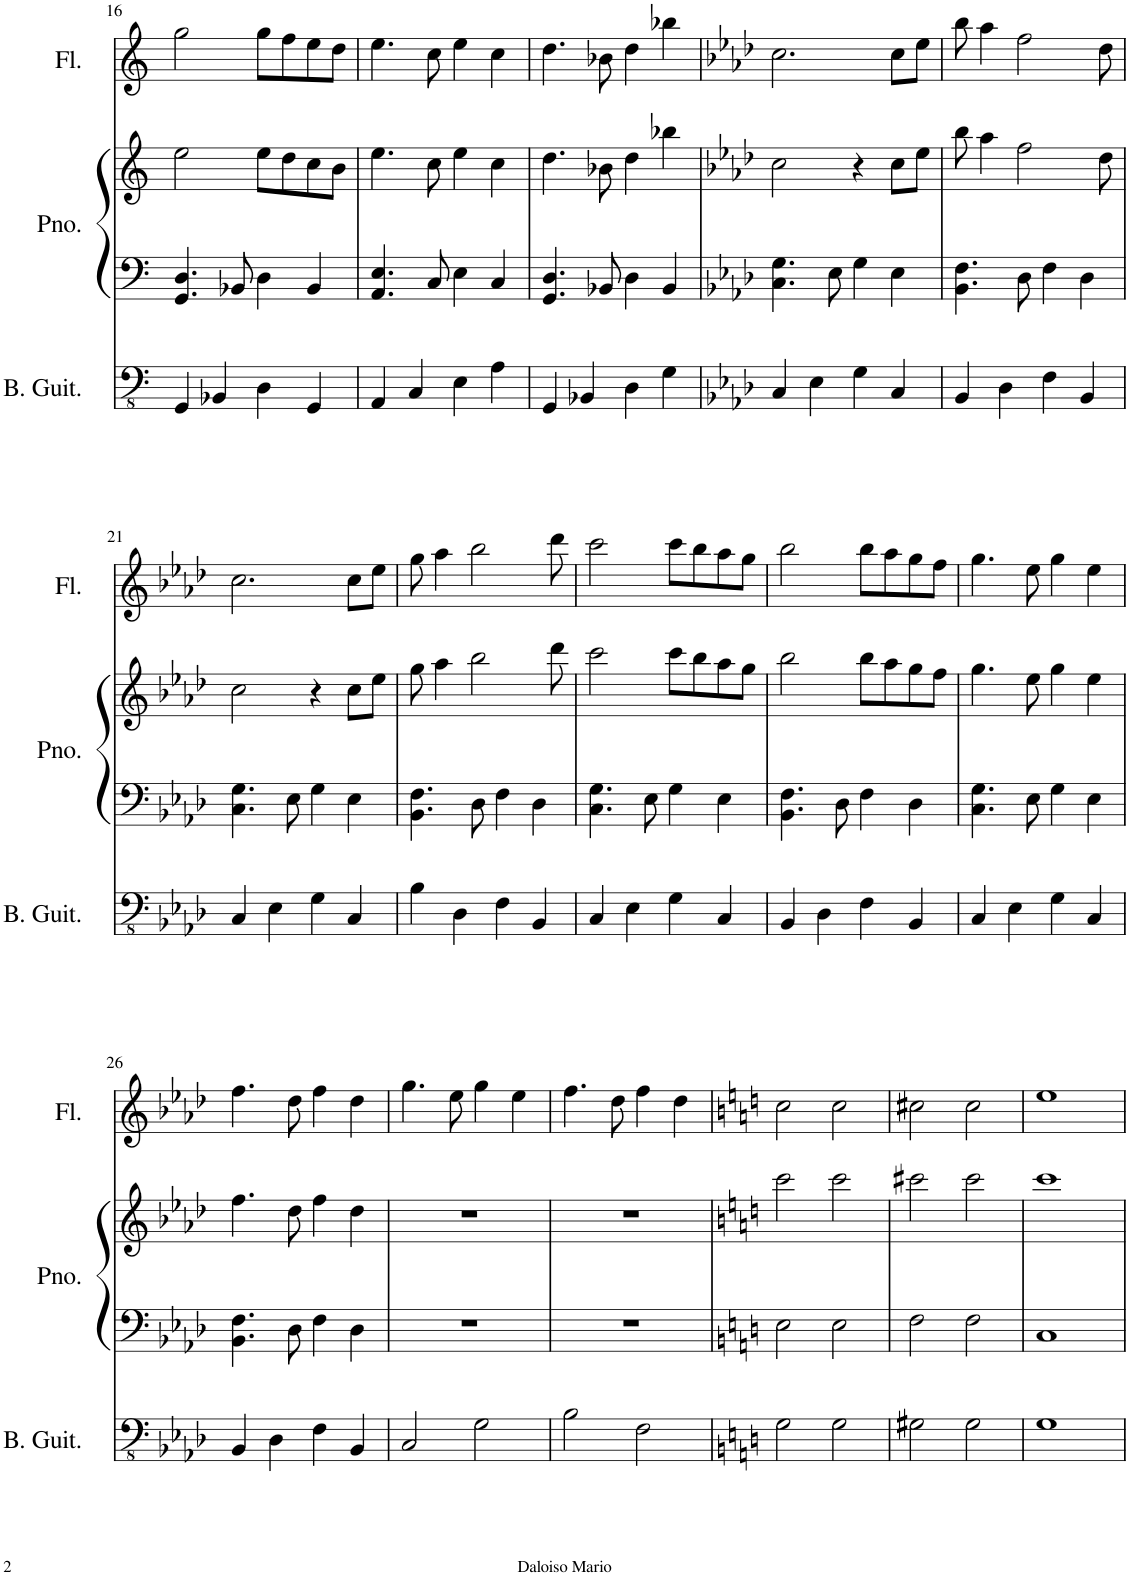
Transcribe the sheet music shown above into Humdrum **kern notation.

**kern	**kern	**kern	**kern
*part3	*part2	*part2	*part1
*staff4	*staff3	*staff2	*staff1
*I"Bass Guitar	*I"Piano	*	*I"Flute
*I'B. Guit.	*I'Pno.	*	*I'Fl.
!!LO:PB:g=z
*clefFv4	*clefF4	*clefG2	*clefG2
*k[]	*k[]	*k[]	*k[]
*M4/4	*M4/4	*M4/4	*M4/4
=16	=16	=16	=16
4GGG/	4.GG/ 4.D/	2ee\	2gg\
4BBB-X/	.	.	.
.	8BB-X/	.	.
4DD\	4D\	8ee\L	8gg\L
.	.	8dd\	8ff\
4GGG/	4BB-/	8cc\	8ee\
.	.	8b\J	8dd\J
=17	=17	=17	=17
4AAA/	4.AA/ 4.E/	4.ee\	4.ee\
4CC/	.	.	.
.	8C/	8cc\	8cc\
4EE\	4E\	4ee\	4ee\
4AA\	4C/	4cc\	4cc\
=18	=18	=18	=18
4GGG/	4.GG/ 4.D/	4.dd\	4.dd\
4BBB-X/	.	.	.
.	8BB-X/	8b-X\	8b-X\
4DD\	4D\	4dd\	4dd\
4GG\	4BB-/	4bb-X\	4bb-X\
=19	=19	=19	=19
*k[b-e-a-d-]	*k[b-e-a-d-]	*k[b-e-a-d-]	*k[b-e-a-d-]
4CC/	4.C\ 4.G\	2cc\	2.cc\
4EE-\	.	.	.
.	8E-\	.	.
4GG\	4G\	4r	.
4CC/	4E-\	8cc\L	8cc\L
.	.	8ee-\J	8ee-\J
=20	=20	=20	=20
4BBB-/	4.BB-\ 4.F\	8bb-\	8bb-\
.	.	4aa-\	4aa-\
4DD-\	.	.	.
.	8D-\	2ff\	2ff\
4FF\	4F\	.	.
4BBB-/	4D-\	.	.
.	.	8dd-\	8dd-\
!!LO:LB:g=z
=21	=21	=21	=21
4CC/	4.C\ 4.G\	2cc\	2.cc\
4EE-\	.	.	.
.	8E-\	.	.
4GG\	4G\	4r	.
4CC/	4E-\	8cc\L	8cc\L
.	.	8ee-\J	8ee-\J
=22	=22	=22	=22
4BB-\	4.BB-\ 4.F\	8gg\	8gg\
.	.	4aa-\	4aa-\
4DD-\	.	.	.
.	8D-\	2bb-\	2bb-\
4FF\	4F\	.	.
4BBB-/	4D-\	.	.
.	.	8ddd-\	8ddd-\
=23	=23	=23	=23
4CC/	4.C\ 4.G\	2ccc\	2ccc\
4EE-\	.	.	.
.	8E-\	.	.
4GG\	4G\	8ccc\L	8ccc\L
.	.	8bb-\	8bb-\
4CC/	4E-\	8aa-\	8aa-\
.	.	8gg\J	8gg\J
=24	=24	=24	=24
4BBB-/	4.BB-\ 4.F\	2bb-\	2bb-\
4DD-\	.	.	.
.	8D-\	.	.
4FF\	4F\	8bb-\L	8bb-\L
.	.	8aa-\	8aa-\
4BBB-/	4D-\	8gg\	8gg\
.	.	8ff\J	8ff\J
=25	=25	=25	=25
4CC/	4.C\ 4.G\	4.gg\	4.gg\
4EE-\	.	.	.
.	8E-\	8ee-\	8ee-\
4GG\	4G\	4gg\	4gg\
4CC/	4E-\	4ee-\	4ee-\
!!LO:LB:g=z
=26	=26	=26	=26
4BBB-/	4.BB-\ 4.F\	4.ff\	4.ff\
4DD-\	.	.	.
.	8D-\	8dd-\	8dd-\
4FF\	4F\	4ff\	4ff\
4BBB-/	4D-\	4dd-\	4dd-\
=27	=27	=27	=27
2CC/	1r	1r	4.gg\
.	.	.	8ee-\
2GG\	.	.	4gg\
.	.	.	4ee-\
=28	=28	=28	=28
2BB-\	1r	1r	4.ff\
.	.	.	8dd-\
2FF\	.	.	4ff\
.	.	.	4dd-\
=29	=29	=29	=29
*k[]	*k[]	*k[]	*k[]
2GG\	2E\	2ccc\	2cc\
2GG\	2E\	2ccc\	2cc\
=30	=30	=30	=30
2GG#X\	2F\	2ccc#X\	2cc#X\
2GG#\	2F\	2ccc#\	2cc#\
=31	=31	=31	=31
1GG	1C	1ccc	1ee
=	=	=	=
*-	*-	*-	*-
